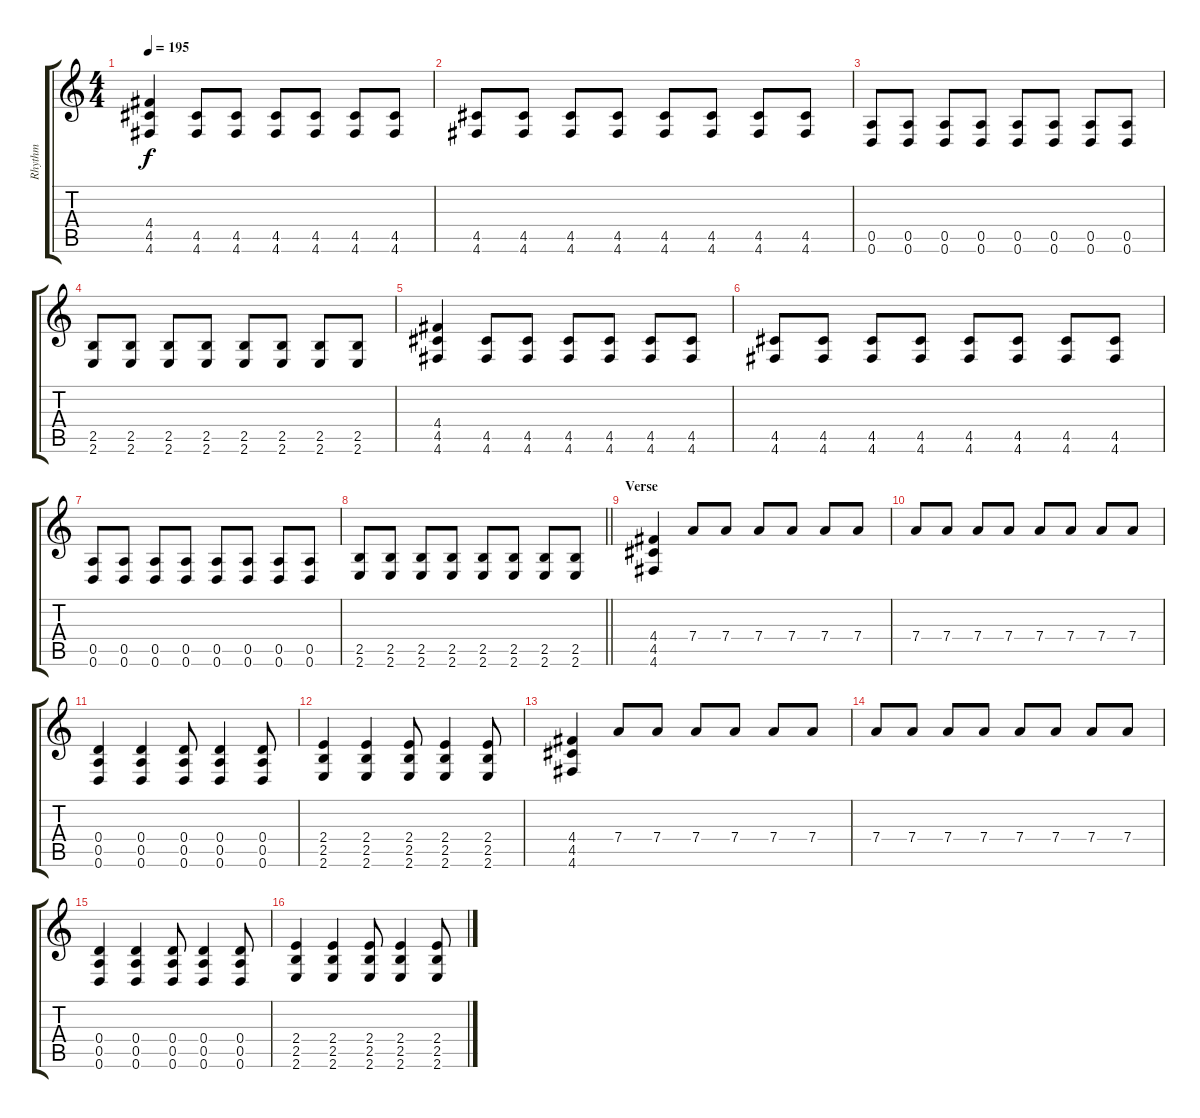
\track ("Rhythm" "Rhythm") {instrument overdrivenguitar}
\staff {score tabs}
\tuning (E4 B3 G3 D3 A2 D2) {hide}
\ts (4 4)
\tempo 195
\clef g2
\ks c
(4.4 4.5 4.6).4{dy f} (4.5 4.6).8 (4.5 4.6).8 (4.5 4.6).8 (4.5 4.6).8 (4.5 4.6).8 (4.5 4.6).8 |
(4.5 4.6).8 (4.5 4.6).8 (4.5 4.6).8 (4.5 4.6).8 (4.5 4.6).8 (4.5 4.6).8 (4.5 4.6).8 (4.5 4.6).8 |
(0.5 0.6).8 (0.5 0.6).8 (0.5 0.6).8 (0.5 0.6).8 (0.5 0.6).8 (0.5 0.6).8 (0.5 0.6).8 (0.5 0.6).8 |
(2.5 2.6).8 (2.5 2.6).8 (2.5 2.6).8 (2.5 2.6).8 (2.5 2.6).8 (2.5 2.6).8 (2.5 2.6).8 (2.5 2.6).8 |
(4.4 4.5 4.6).4 (4.5 4.6).8 (4.5 4.6).8 (4.5 4.6).8 (4.5 4.6).8 (4.5 4.6).8 (4.5 4.6).8 |
(4.5 4.6).8 (4.5 4.6).8 (4.5 4.6).8 (4.5 4.6).8 (4.5 4.6).8 (4.5 4.6).8 (4.5 4.6).8 (4.5 4.6).8 |
(0.5 0.6).8 (0.5 0.6).8 (0.5 0.6).8 (0.5 0.6).8 (0.5 0.6).8 (0.5 0.6).8 (0.5 0.6).8 (0.5 0.6).8 |
\barLineRight lightlight
(2.5 2.6).8 (2.5 2.6).8 (2.5 2.6).8 (2.5 2.6).8 (2.5 2.6).8 (2.5 2.6).8 (2.5 2.6).8 (2.5 2.6).8 |
\section ("" "Verse")
(4.4 4.5 4.6).4 7.4.8 7.4.8 7.4.8 7.4.8 7.4.8 7.4.8 |
7.4.8 7.4.8 7.4.8 7.4.8 7.4.8 7.4.8 7.4.8 7.4.8 |
(0.4 0.5 0.6).4 (0.4 0.5 0.6).4 (0.4 0.5 0.6).8 (0.4 0.5 0.6).4 (0.4 0.5 0.6).8 |
(2.4 2.5 2.6).4 (2.4 2.5 2.6).4 (2.4 2.5 2.6).8 (2.4 2.5 2.6).4 (2.4 2.5 2.6).8 |
(4.4 4.5 4.6).4 7.4.8 7.4.8 7.4.8 7.4.8 7.4.8 7.4.8 |
7.4.8 7.4.8 7.4.8 7.4.8 7.4.8 7.4.8 7.4.8 7.4.8 |
(0.4 0.5 0.6).4 (0.4 0.5 0.6).4 (0.4 0.5 0.6).8 (0.4 0.5 0.6).4 (0.4 0.5 0.6).8 |
(2.4 2.5 2.6).4 (2.4 2.5 2.6).4 (2.4 2.5 2.6).8 (2.4 2.5 2.6).4 (2.4 2.5 2.6).8
